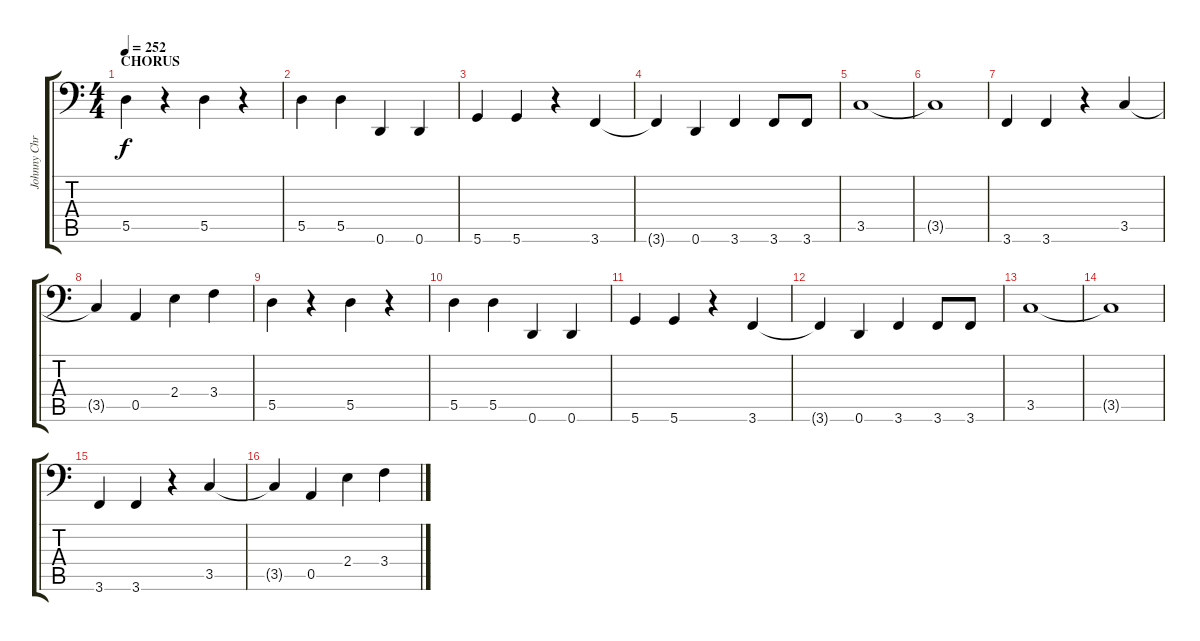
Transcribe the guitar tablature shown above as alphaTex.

\track ("Johnny Christ" "Johnny Chr") {instrument electricbasspick}
\staff {score tabs}
\tuning (E3 B2 G2 D2 A1 D1) {hide}
\ts (4 4)
\section ("" "CHORUS")
\tempo 252
\clef f4
\ks c
5.5.4{dy f} r.4 5.5.4 r.4 |
5.5.4 5.5.4 0.6.4 0.6.4 |
5.6.4 5.6.4 r.4 3.6.4 |
3.6{t}.4 0.6.4 3.6.4 3.6.8 3.6.8 |
3.5.1 |
3.5{t}.1 |
3.6.4 3.6.4 r.4 3.5.4 |
3.5{t}.4 0.5.4 2.4.4 3.4.4 |
5.5.4 r.4 5.5.4 r.4 |
5.5.4 5.5.4 0.6.4 0.6.4 |
5.6.4 5.6.4 r.4 3.6.4 |
3.6{t}.4 0.6.4 3.6.4 3.6.8 3.6.8 |
3.5.1 |
3.5{t}.1 |
3.6.4 3.6.4 r.4 3.5.4 |
3.5{t}.4 0.5.4 2.4.4 3.4.4
